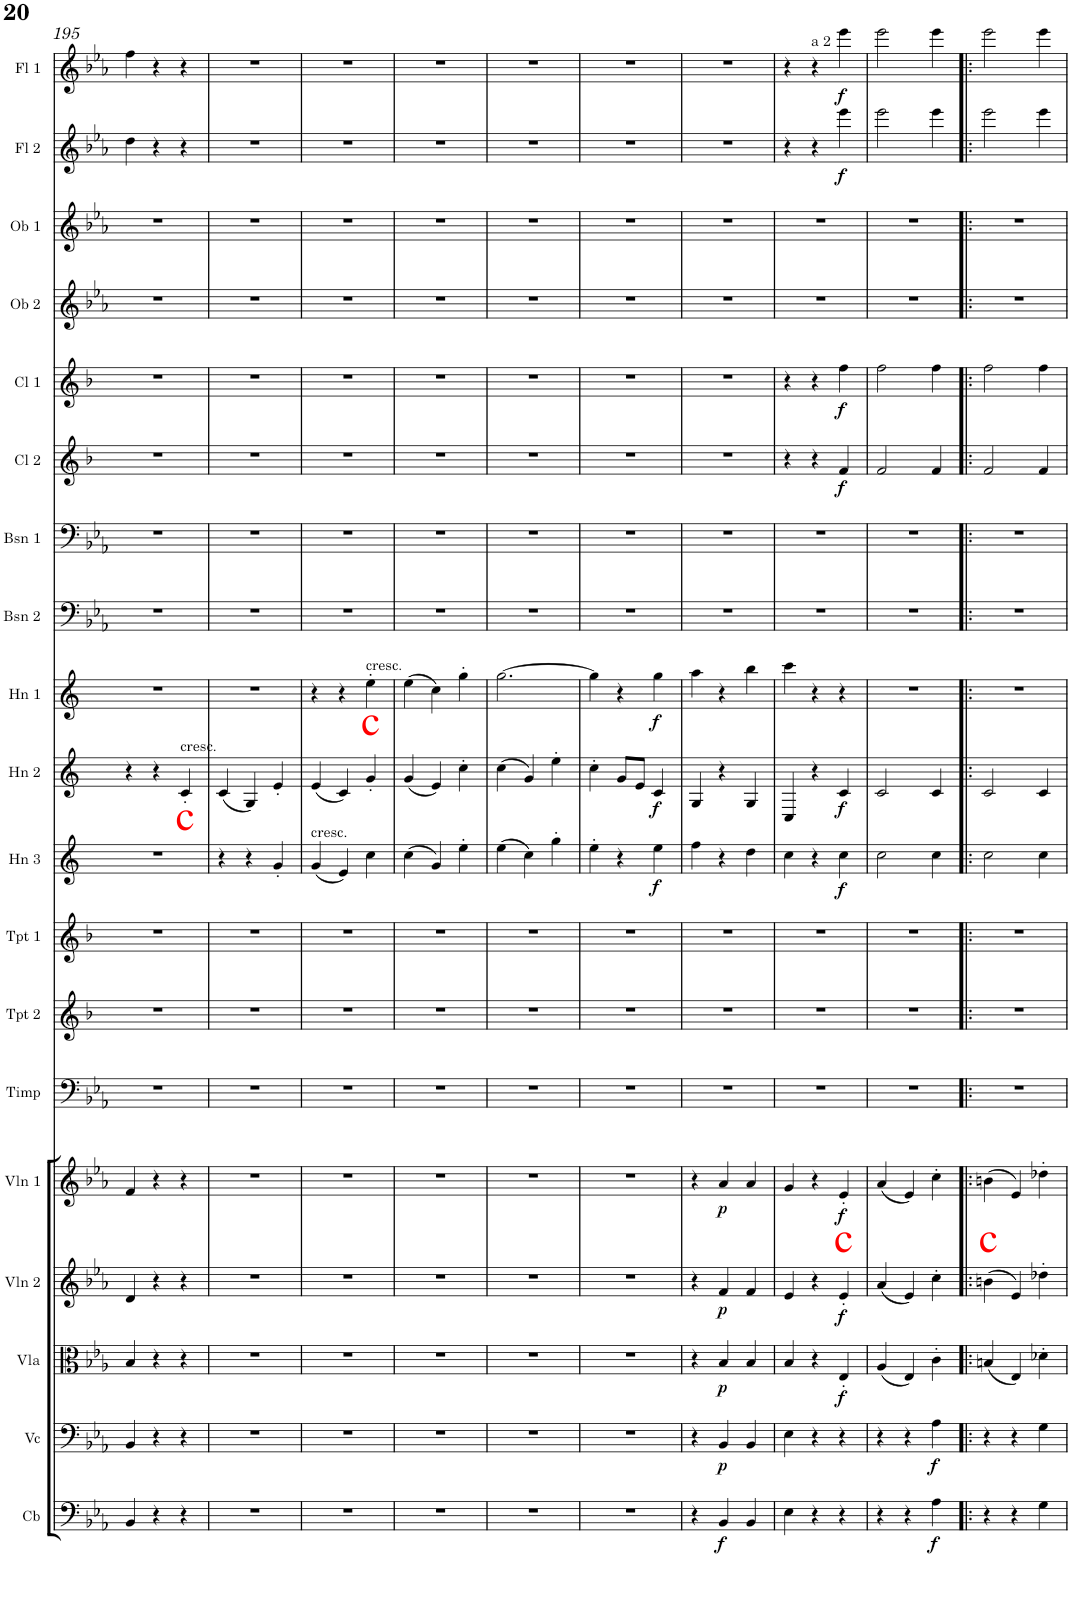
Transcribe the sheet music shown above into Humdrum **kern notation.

**kern	**dynam	**kern	**dynam	**kern	**dynam	**kern	**dynam	**kern	**text	**dynam	**kern	**kern	**kern	**kern	**dynam	**kern	**text	**dynam	**kern	**text	**dynam	**kern	**kern	**kern	**dynam	**kern	**dynam	**kern	**kern	**kern	**dynam	**kern	**dynam
*part19	*part19	*part18	*part18	*part17	*part17	*part16	*part16	*part15	*part15	*part15	*part14	*part13	*part12	*part11	*part11	*part10	*part10	*part10	*part9	*part9	*part9	*part8	*part7	*part6	*part6	*part5	*part5	*part4	*part3	*part2	*part2	*part1	*part1
*staff19	*staff19	*staff18	*staff18	*staff17	*staff17	*staff16	*staff16	*staff15	*staff15	*staff15	*staff14	*staff13	*staff12	*staff11	*staff11	*staff10	*staff10	*staff10	*staff9	*staff9	*staff9	*staff8	*staff7	*staff6	*staff6	*staff5	*staff5	*staff4	*staff3	*staff2	*staff2	*staff1	*staff1
*I"Contrabass	*	*I"Violoncello	*	*I"Viola	*	*I"Violin 2	*	*I"Violin 1	*	*	*I"Timpani	*I"Bb Trumpet 2	*I"Bb Trumpet 1	*I"Eb Horn 3	*	*I"Eb Horn 2	*	*	*I"Eb Horn 1	*	*	*I"Bassoon 2	*I"Bassoon 1	*I"Bb Clarinet 2	*	*I"Bb Clarinet 1	*	*I"Oboe 2	*I"Oboe 1	*I"Flute 2	*	*I"Flute 1	*
*I'Cb	*	*I'Vc	*	*I'Vla	*	*I'Vln 2	*	*I'Vln 1	*	*	*I'Timp	*I'Tpt 2	*I'Tpt 1	*I'Hn 3	*	*I'Hn 2	*	*	*I'Hn 1	*	*	*I'Bsn 2	*I'Bsn 1	*I'Cl 2	*	*I'Cl 1	*	*I'Ob 2	*I'Ob 1	*I'Fl 2	*	*I'Fl 1	*
!!LO:PB:g=z
*clefF4	*	*clefF4	*	*clefC3	*	*clefG2	*	*clefG2	*	*	*clefF4	*clefG2	*clefG2	*clefG2	*	*clefG2	*	*	*clefG2	*	*	*clefF4	*clefF4	*clefG2	*	*clefG2	*	*clefG2	*clefG2	*clefG2	*	*clefG2	*
*Trd7c12	*	*	*	*	*	*	*	*	*	*	*	*Trd1c2	*Trd1c2	*Trd5c9	*	*Trd5c9	*	*	*Trd5c9	*	*	*	*	*Trd1c2	*	*Trd1c2	*	*	*	*	*	*	*
*k[b-e-a-]	*	*k[b-e-a-]	*	*k[b-e-a-]	*	*k[b-e-a-]	*	*k[b-e-a-]	*	*	*k[b-e-a-]	*k[b-]	*k[b-]	*k[]	*	*k[]	*	*	*k[]	*	*	*k[b-e-a-]	*k[b-e-a-]	*k[b-]	*	*k[b-]	*	*k[b-e-a-]	*k[b-e-a-]	*k[b-e-a-]	*	*k[b-e-a-]	*
*M3/4	*	*M3/4	*	*M3/4	*	*M3/4	*	*M3/4	*	*	*M3/4	*M3/4	*M3/4	*M3/4	*	*M3/4	*	*	*M3/4	*	*	*M3/4	*M3/4	*M3/4	*	*M3/4	*	*M3/4	*M3/4	*M3/4	*	*M3/4	*
=195	=195	=195	=195	=195	=195	=195	=195	=195	=195	=195	=195	=195	=195	=195	=195	=195	=195	=195	=195	=195	=195	=195	=195	=195	=195	=195	=195	=195	=195	=195	=195	=195	=195
4BB-/	.	4BB-/	.	4B-/	.	4d/	.	4f/	.	.	2.r	2.r	2.r	2.r	.	4r	.	.	2.r	.	.	2.r	2.r	2.r	.	2.r	.	2.r	2.r	4dd\	.	4ff\	.
4r	.	4r	.	4r	.	4r	.	4r	.	.	.	.	.	.	.	4r	.	.	.	.	.	.	.	.	.	.	.	.	.	4r	.	4r	.
!	!	!	!	!	!	!	!	!	!	!	!	!	!	!	!	!LO:TX:a:t=cresc.	!	!	!	!	!	!	!	!	!	!	!	!	!	!	!	!	!
!	!	!	!	!	!	!	!	!	!	!	!	!	!	!	!	!	!LO:LY:b:color=#FF0000	!	!	!	!	!	!	!	!	!	!	!	!	!	!	!	!
4r	.	4r	.	4r	.	4r	.	4r	.	.	.	.	.	.	.	4c'/	c	.	.	.	.	.	.	.	.	.	.	.	.	4r	.	4r	.
=196	=196	=196	=196	=196	=196	=196	=196	=196	=196	=196	=196	=196	=196	=196	=196	=196	=196	=196	=196	=196	=196	=196	=196	=196	=196	=196	=196	=196	=196	=196	=196	=196	=196
2.r	.	2.r	.	2.r	.	2.r	.	2.r	.	.	2.r	2.r	2.r	4r	.	(4c/	.	.	2.r	.	.	2.r	2.r	2.r	.	2.r	.	2.r	2.r	2.r	.	2.r	.
.	.	.	.	.	.	.	.	.	.	.	.	.	.	4r	.	4G/)	.	.	.	.	.	.	.	.	.	.	.	.	.	.	.	.	.
.	.	.	.	.	.	.	.	.	.	.	.	.	.	4g'/	.	4e'/	.	.	.	.	.	.	.	.	.	.	.	.	.	.	.	.	.
=197	=197	=197	=197	=197	=197	=197	=197	=197	=197	=197	=197	=197	=197	=197	=197	=197	=197	=197	=197	=197	=197	=197	=197	=197	=197	=197	=197	=197	=197	=197	=197	=197	=197
!	!	!	!	!	!	!	!	!	!	!	!	!	!	!LO:TX:a:t=cresc.	!	!	!	!	!	!	!	!	!	!	!	!	!	!	!	!	!	!	!
2.r	.	2.r	.	2.r	.	2.r	.	2.r	.	.	2.r	2.r	2.r	(4g/	.	(4e/	.	.	4r	.	.	2.r	2.r	2.r	.	2.r	.	2.r	2.r	2.r	.	2.r	.
.	.	.	.	.	.	.	.	.	.	.	.	.	.	4e/)	.	4c/)	.	.	4r	.	.	.	.	.	.	.	.	.	.	.	.	.	.
!	!	!	!	!	!	!	!	!	!	!	!	!	!	!	!	!	!	!	!LO:TX:a:t=cresc.	!	!	!	!	!	!	!	!	!	!	!	!	!	!
!	!	!	!	!	!	!	!	!	!	!	!	!	!	!	!	!	!	!	!	!LO:LY:b:color=#FF0000	!	!	!	!	!	!	!	!	!	!	!	!	!
.	.	.	.	.	.	.	.	.	.	.	.	.	.	4cc\	.	4g'/	.	.	4ee'\	c	.	.	.	.	.	.	.	.	.	.	.	.	.
=198	=198	=198	=198	=198	=198	=198	=198	=198	=198	=198	=198	=198	=198	=198	=198	=198	=198	=198	=198	=198	=198	=198	=198	=198	=198	=198	=198	=198	=198	=198	=198	=198	=198
2.r	.	2.r	.	2.r	.	2.r	.	2.r	.	.	2.r	2.r	2.r	(4cc\	.	(4g/	.	.	(4ee\	.	.	2.r	2.r	2.r	.	2.r	.	2.r	2.r	2.r	.	2.r	.
.	.	.	.	.	.	.	.	.	.	.	.	.	.	4g/)	.	4e/)	.	.	4cc\)	.	.	.	.	.	.	.	.	.	.	.	.	.	.
.	.	.	.	.	.	.	.	.	.	.	.	.	.	4ee'\	.	4cc'\	.	.	4gg'\	.	.	.	.	.	.	.	.	.	.	.	.	.	.
=199	=199	=199	=199	=199	=199	=199	=199	=199	=199	=199	=199	=199	=199	=199	=199	=199	=199	=199	=199	=199	=199	=199	=199	=199	=199	=199	=199	=199	=199	=199	=199	=199	=199
2.r	.	2.r	.	2.r	.	2.r	.	2.r	.	.	2.r	2.r	2.r	(4ee\	.	(4cc\	.	.	[2.gg\	.	.	2.r	2.r	2.r	.	2.r	.	2.r	2.r	2.r	.	2.r	.
.	.	.	.	.	.	.	.	.	.	.	.	.	.	4cc\)	.	4g/)	.	.	.	.	.	.	.	.	.	.	.	.	.	.	.	.	.
.	.	.	.	.	.	.	.	.	.	.	.	.	.	4gg'\	.	4ee'\	.	.	.	.	.	.	.	.	.	.	.	.	.	.	.	.	.
=200	=200	=200	=200	=200	=200	=200	=200	=200	=200	=200	=200	=200	=200	=200	=200	=200	=200	=200	=200	=200	=200	=200	=200	=200	=200	=200	=200	=200	=200	=200	=200	=200	=200
2.r	.	2.r	.	2.r	.	2.r	.	2.r	.	.	2.r	2.r	2.r	4ee'\	.	4cc'\	.	.	4gg\]	.	.	2.r	2.r	2.r	.	2.r	.	2.r	2.r	2.r	.	2.r	.
.	.	.	.	.	.	.	.	.	.	.	.	.	.	4r	.	8g/L	.	.	4r	.	.	.	.	.	.	.	.	.	.	.	.	.	.
.	.	.	.	.	.	.	.	.	.	.	.	.	.	.	.	8e/J	.	.	.	.	.	.	.	.	.	.	.	.	.	.	.	.	.
!	!	!	!	!	!	!	!	!	!	!	!	!	!	!	!LO:DY:b	!	!	!LO:DY:b	!	!	!LO:DY:b	!	!	!	!	!	!	!	!	!	!	!	!
.	.	.	.	.	.	.	.	.	.	.	.	.	.	4ee\	f	4c/	.	f	4gg\	.	f	.	.	.	.	.	.	.	.	.	.	.	.
=201	=201	=201	=201	=201	=201	=201	=201	=201	=201	=201	=201	=201	=201	=201	=201	=201	=201	=201	=201	=201	=201	=201	=201	=201	=201	=201	=201	=201	=201	=201	=201	=201	=201
4r	.	4r	.	4r	.	4r	.	4r	.	.	2.r	2.r	2.r	4ff\	.	4G/	.	.	4aa\	.	.	2.r	2.r	2.r	.	2.r	.	2.r	2.r	2.r	.	2.r	.
!	!LO:DY:b	!	!LO:DY:b	!	!LO:DY:b	!	!LO:DY:b	!	!	!LO:DY:b	!	!	!	!	!	!	!	!	!	!	!	!	!	!	!	!	!	!	!	!	!	!	!
4BB-/	f	4BB-/	p	4B-/	p	4f/	p	4a-/	.	p	.	.	.	4r	.	4r	.	.	4r	.	.	.	.	.	.	.	.	.	.	.	.	.	.
4BB-/	.	4BB-/	.	4B-/	.	4f/	.	4a-/	.	.	.	.	.	4dd\	.	4G/	.	.	4bb\	.	.	.	.	.	.	.	.	.	.	.	.	.	.
=202	=202	=202	=202	=202	=202	=202	=202	=202	=202	=202	=202	=202	=202	=202	=202	=202	=202	=202	=202	=202	=202	=202	=202	=202	=202	=202	=202	=202	=202	=202	=202	=202	=202
4E-\	.	4E-\	.	4B-/	.	4e-/	.	4g/	.	.	2.r	2.r	2.r	4cc\	.	4C/	.	.	4ccc\	.	.	2.r	2.r	4r	.	4r	.	2.r	2.r	4r	.	4r	.
!	!	!	!	!	!	!	!	!	!	!	!	!	!	!	!	!	!	!	!	!	!	!	!	!	!	!	!	!	!	!	!	!LO:TX:a:t=a 2	!
4r	.	4r	.	4r	.	4r	.	4r	.	.	.	.	.	4r	.	4r	.	.	4r	.	.	.	.	4r	.	4r	.	.	.	4r	.	4r	.
!	!	!	!	!	!LO:DY:b	!	!LO:DY:b	!	!LO:LY:b:color=#FF0000	!LO:DY:b	!	!	!	!	!LO:DY:b	!	!	!LO:DY:b	!	!	!	!	!	!	!LO:DY:b	!	!LO:DY:b	!	!	!	!LO:DY:b	!	!LO:DY:b
4r	.	4r	.	4E-'/	f	4e-'/	f	4e-'/	c	f	.	.	.	4cc\	f	4c/	.	f	4r	.	.	.	.	4f/	f	4ff\	f	.	.	4eee-\	f	4eee-\	f
=203	=203	=203	=203	=203	=203	=203	=203	=203	=203	=203	=203	=203	=203	=203	=203	=203	=203	=203	=203	=203	=203	=203	=203	=203	=203	=203	=203	=203	=203	=203	=203	=203	=203
4r	.	4r	.	(4A-/	.	(4a-/	.	(4a-/	.	.	2.r	2.r	2.r	2cc\	.	2c/	.	.	2.r	.	.	2.r	2.r	2f/	.	2ff\	.	2.r	2.r	2eee-\	.	2eee-\	.
4r	.	4r	.	4E-/)	.	4e-/)	.	4e-/)	.	.	.	.	.	.	.	.	.	.	.	.	.	.	.	.	.	.	.	.	.	.	.	.	.
!	!LO:DY:b	!	!LO:DY:b	!	!	!	!	!	!	!	!	!	!	!	!	!	!	!	!	!	!	!	!	!	!	!	!	!	!	!	!	!	!
4A-\	f	4A-\	f	4c'\	.	4cc'\	.	4cc'\	.	.	.	.	.	4cc\	.	4c/	.	.	.	.	.	.	.	4f/	.	4ff\	.	.	.	4eee-\	.	4eee-\	.
=204!|:	=204!|:	=204!|:	=204!|:	=204!|:	=204!|:	=204!|:	=204!|:	=204!|:	=204!|:	=204!|:	=204!|:	=204!|:	=204!|:	=204!|:	=204!|:	=204!|:	=204!|:	=204!|:	=204!|:	=204!|:	=204!|:	=204!|:	=204!|:	=204!|:	=204!|:	=204!|:	=204!|:	=204!|:	=204!|:	=204!|:	=204!|:	=204!|:	=204!|:
!	!	!	!	!	!	!	!	!	!LO:LY:b:color=#FF0000	!	!	!	!	!	!	!	!	!	!	!	!	!	!	!	!	!	!	!	!	!	!	!	!
4r	.	4r	.	(4Bn/	.	(4bn\	.	(4bn\	c	.	2.r	2.r	2.r	2cc\	.	2c/	.	.	2.r	.	.	2.r	2.r	2f/	.	2ff\	.	2.r	2.r	2eee-\	.	2eee-\	.
4r	.	4r	.	4E-/)	.	4e-/)	.	4e-/)	.	.	.	.	.	.	.	.	.	.	.	.	.	.	.	.	.	.	.	.	.	.	.	.	.
4G\	.	4G\	.	4d-X'\	.	4dd-X'\	.	4dd-X'\	.	.	.	.	.	4cc\	.	4c/	.	.	.	.	.	.	.	4f/	.	4ff\	.	.	.	4eee-\	.	4eee-\	.
=	=	=	=	=	=	=	=	=	=	=	=	=	=	=	=	=	=	=	=	=	=	=	=	=	=	=	=	=	=	=	=	=	=
*-	*-	*-	*-	*-	*-	*-	*-	*-	*-	*-	*-	*-	*-	*-	*-	*-	*-	*-	*-	*-	*-	*-	*-	*-	*-	*-	*-	*-	*-	*-	*-	*-	*-
